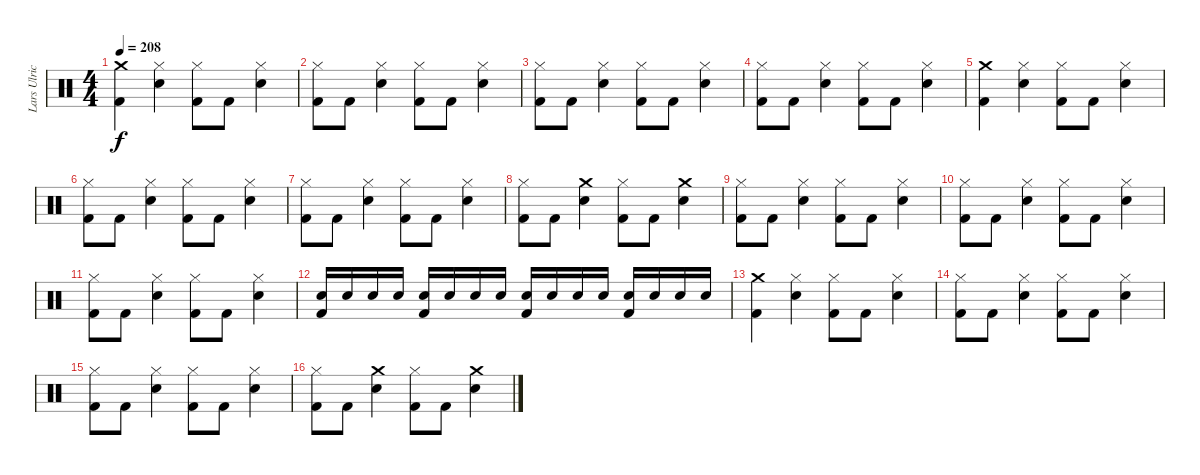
\track ("Lars Ulrich" "Lars Ulric") {instrument percussion}
\staff {score}
\articulation defaults
\ts (4 4)
\tempo 208
\clef neutral
\ks c
("Kick (hit) 2" "Crash medium (hit)").4{dy f} ("Hi-Hat (closed)" "Snare (hit) 2").4 ("Kick (hit) 2" "Hi-Hat (closed)").8 "Kick (hit) 2".8 ("Snare (hit) 2" "Hi-Hat (closed)").4 |
("Kick (hit) 2" "Hi-Hat (closed)").8 "Kick (hit) 2".8 ("Snare (hit) 2" "Hi-Hat (closed)").4 ("Kick (hit) 2" "Hi-Hat (closed)").8 "Kick (hit) 2".8 ("Snare (hit) 2" "Hi-Hat (closed)").4 |
("Kick (hit) 2" "Hi-Hat (closed)").8 "Kick (hit) 2".8 ("Snare (hit) 2" "Hi-Hat (closed)").4 ("Kick (hit) 2" "Hi-Hat (closed)").8 "Kick (hit) 2".8 ("Snare (hit) 2" "Hi-Hat (closed)").4 |
("Kick (hit) 2" "Hi-Hat (closed)").8 "Kick (hit) 2".8 ("Snare (hit) 2" "Hi-Hat (closed)").4 ("Kick (hit) 2" "Hi-Hat (closed)").8 "Kick (hit) 2".8 ("Snare (hit) 2" "Hi-Hat (closed)").4 |
("Kick (hit) 2" "Crash medium (hit)").4 ("Hi-Hat (closed)" "Snare (hit) 2").4 ("Kick (hit) 2" "Hi-Hat (closed)").8 "Kick (hit) 2".8 ("Snare (hit) 2" "Hi-Hat (closed)").4 |
("Kick (hit) 2" "Hi-Hat (closed)").8 "Kick (hit) 2".8 ("Snare (hit) 2" "Hi-Hat (closed)").4 ("Kick (hit) 2" "Hi-Hat (closed)").8 "Kick (hit) 2".8 ("Snare (hit) 2" "Hi-Hat (closed)").4 |
("Kick (hit) 2" "Hi-Hat (closed)").8 "Kick (hit) 2".8 ("Snare (hit) 2" "Hi-Hat (closed)").4 ("Kick (hit) 2" "Hi-Hat (closed)").8 "Kick (hit) 2".8 ("Snare (hit) 2" "Hi-Hat (closed)").4 |
("Hi-Hat (closed)" "Kick (hit) 2").8 "Kick (hit) 2".8 ("Snare (hit) 2" "Crash medium (hit)").4 ("Hi-Hat (closed)" "Kick (hit) 2").8 "Kick (hit) 2".8 ("Snare (hit) 2" "Crash medium (hit)").4 |
("Kick (hit) 2" "Hi-Hat (closed)").8 "Kick (hit) 2".8 ("Snare (hit) 2" "Hi-Hat (closed)").4 ("Kick (hit) 2" "Hi-Hat (closed)").8 "Kick (hit) 2".8 ("Snare (hit) 2" "Hi-Hat (closed)").4 |
("Kick (hit) 2" "Hi-Hat (closed)").8 "Kick (hit) 2".8 ("Snare (hit) 2" "Hi-Hat (closed)").4 ("Kick (hit) 2" "Hi-Hat (closed)").8 "Kick (hit) 2".8 ("Snare (hit) 2" "Hi-Hat (closed)").4 |
("Kick (hit) 2" "Hi-Hat (closed)").8 "Kick (hit) 2".8 ("Snare (hit) 2" "Hi-Hat (closed)").4 ("Kick (hit) 2" "Hi-Hat (closed)").8 "Kick (hit) 2".8 ("Snare (hit) 2" "Hi-Hat (closed)").4 |
("Snare (hit) 2" "Kick (hit) 2").16 "Snare (hit) 2".16 "Snare (hit) 2".16 "Snare (hit) 2".16 ("Snare (hit) 2" "Kick (hit) 2").16 "Snare (hit) 2".16 "Snare (hit) 2".16 "Snare (hit) 2".16 ("Snare (hit) 2" "Kick (hit) 2").16 "Snare (hit) 2".16 "Snare (hit) 2".16 "Snare (hit) 2".16 ("Snare (hit) 2" "Kick (hit) 2").16 "Snare (hit) 2".16 "Snare (hit) 2".16 "Snare (hit) 2".16 |
("Kick (hit) 2" "Crash medium (hit)").4 ("Hi-Hat (closed)" "Snare (hit) 2").4 ("Kick (hit) 2" "Hi-Hat (closed)").8 "Kick (hit) 2".8 ("Snare (hit) 2" "Hi-Hat (closed)").4 |
("Kick (hit) 2" "Hi-Hat (closed)").8 "Kick (hit) 2".8 ("Snare (hit) 2" "Hi-Hat (closed)").4 ("Kick (hit) 2" "Hi-Hat (closed)").8 "Kick (hit) 2".8 ("Snare (hit) 2" "Hi-Hat (closed)").4 |
("Kick (hit) 2" "Hi-Hat (closed)").8 "Kick (hit) 2".8 ("Snare (hit) 2" "Hi-Hat (closed)").4 ("Kick (hit) 2" "Hi-Hat (closed)").8 "Kick (hit) 2".8 ("Snare (hit) 2" "Hi-Hat (closed)").4 |
("Kick (hit) 2" "Hi-Hat (closed)").8 "Kick (hit) 2".8 ("Crash medium (hit)" "Snare (hit) 2").4 ("Kick (hit) 2" "Hi-Hat (closed)").8 "Kick (hit) 2".8 ("Crash medium (hit)" "Snare (hit) 2").4
